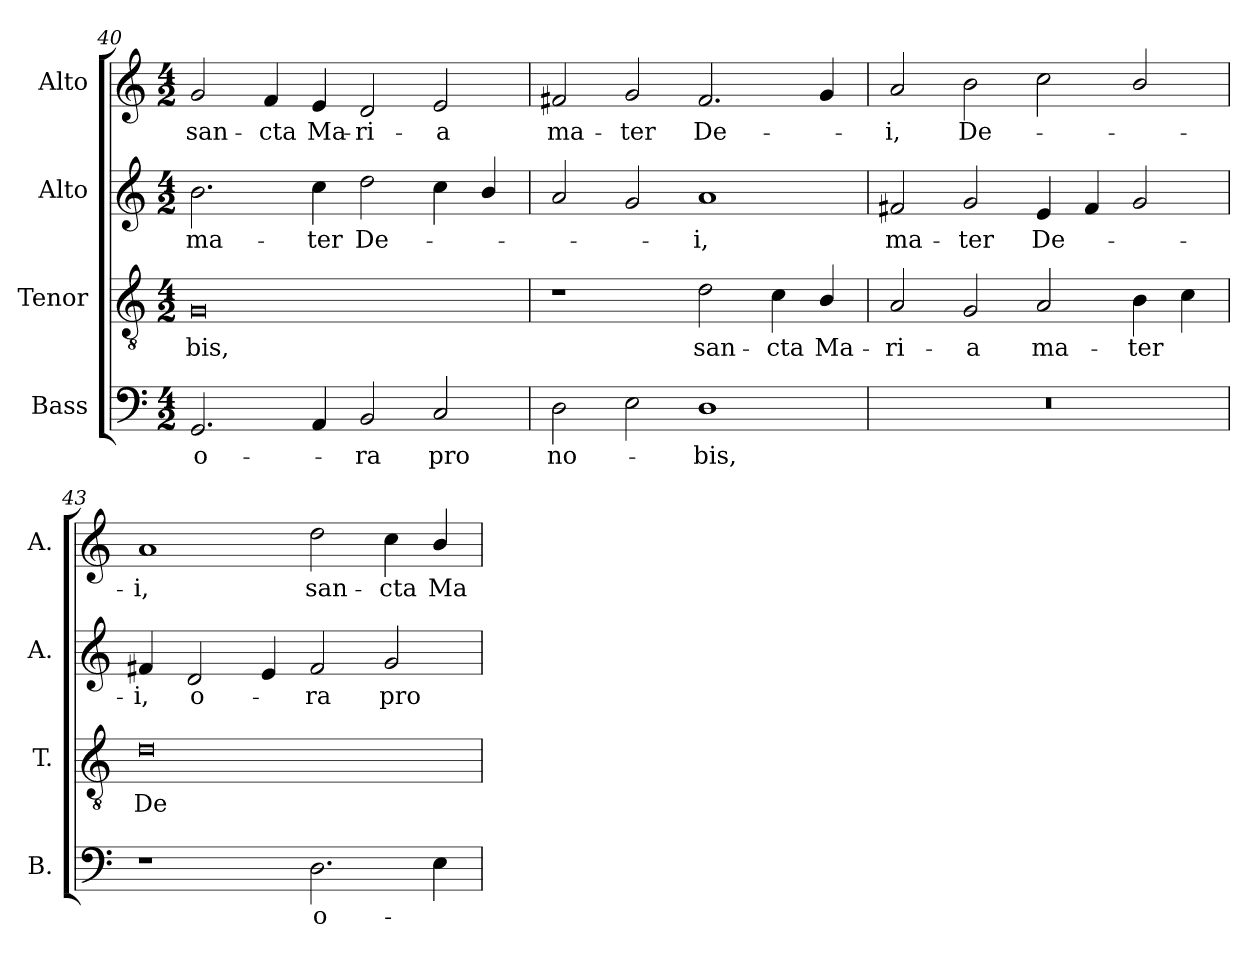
**kern	**text	**kern	**text	**kern	**text	**kern	**text
*part4	*part4	*part3	*part3	*part2	*part2	*part1	*part1
*staff4	*staff4	*staff3	*staff3	*staff2	*staff2	*staff1	*staff1
*I"Bass	*	*I"Tenor	*	*I"Alto	*	*I"Alto	*
*I'B.	*	*I'T.	*	*I'A.	*	*I'A.	*
*clefF4	*	*clefGv2	*	*clefG2	*	*clefG2	*
*	*	*ITrd7c12	*	*	*	*	*
*k[]	*	*k[]	*	*k[]	*	*k[]	*
*C:	*	*C:	*	*C:	*	*C:	*
*M4/2	*	*M4/2	*	*M4/2	*	*M4/2	*
=40	=40	=40	=40	=40	=40	=40	=40
!	!LO:LY:b:color=#000000	!	!	!	!	!	!
!	!	!	!LO:LY:b:color=#000000	!	!	!	!
!	!	!	!	!	!LO:LY:b:color=#000000	!	!
!	!	!	!	!	!	!	!LO:LY:b:color=#000000
2.GGi/	o-	0GGi	-bis,	2.bi\	ma-	2gi/	san-
!	!	!	!	!	!	!	!LO:LY:b:color=#000000
.	.	.	.	.	.	4fi/	-cta
!	!	!	!	!	!LO:LY:b:color=#000000	!	!
!	!	!	!	!	!	!	!LO:LY:b:color=#000000
4AAi/	.	.	.	4cci\	-ter	4ei/	Ma-
!	!LO:LY:b:color=#000000	!	!	!	!	!	!
!	!	!	!	!	!LO:LY:b:color=#000000	!	!
!	!	!	!	!	!	!	!LO:LY:b:color=#000000
2BBi/	-ra	.	.	2ddi\	De-	2di/	-ri-
!	!LO:LY:b:color=#000000	!	!	!	!	!	!
!	!	!	!	!	!	!	!LO:LY:b:color=#000000
2Ci/	pro	.	.	4cci\	.	2ei/	-a
.	.	.	.	4bi/	.	.	.
=41	=41	=41	=41	=41	=41	=41	=41
!	!LO:LY:b:color=#000000	!	!	!	!	!	!
!	!	!	!	!	!	!	!LO:LY:b:color=#000000
2Di\	no-	1r	.	2ai/	.	2f#Xi/	ma-
!	!	!	!	!	!	!	!LO:LY:b:color=#000000
2Ei\	.	.	.	2gi/	.	2gi/	-ter
!	!LO:LY:b:color=#000000	!	!	!	!	!	!
!	!	!	!LO:LY:b:color=#000000	!	!	!	!
!	!	!	!	!	!LO:LY:b:color=#000000	!	!
!	!	!	!	!	!	!	!LO:LY:b:color=#000000
1Di	-bis,	2Di\	san-	1ai	-i,	2.f#i/	De-
!	!	!	!LO:LY:b:color=#000000	!	!	!	!
.	.	4Ci\	-cta	.	.	.	.
!	!	!	!LO:LY:b:color=#000000	!	!	!	!
.	.	4BBi/	Ma-	.	.	4gi/	.
!!LO:LB:g=z
=42	=42	=42	=42	=42	=42	=42	=42
!LO:N:vis=1	!	!	!	!	!	!	!
!	!	!	!LO:LY:b:color=#000000	!	!	!	!
!	!	!	!	!	!LO:LY:b:color=#000000	!	!
!	!	!	!	!	!	!	!LO:LY:b:color=#000000
0r	.	2AAi/	-ri-	2f#Xi/	ma-	2ai/	-i,
!	!	!	!LO:LY:b:color=#000000	!	!	!	!
!	!	!	!	!	!LO:LY:b:color=#000000	!	!
!	!	!	!	!	!	!	!LO:LY:b:color=#000000
.	.	2GGi/	-a	2gi/	-ter	2bi\	De-
!	!	!	!LO:LY:b:color=#000000	!	!	!	!
!	!	!	!	!	!LO:LY:b:color=#000000	!	!
.	.	2AAi/	ma-	4ei/	De-	2cci\	.
.	.	.	.	4f#i/	.	.	.
!	!	!	!LO:LY:b:color=#000000	!	!	!	!
.	.	4BBi\	-ter	2gi/	.	2bi/	.
.	.	4Ci\	.	.	.	.	.
=43	=43	=43	=43	=43	=43	=43	=43
!	!	!	!LO:LY:b:color=#000000	!	!	!	!
!	!	!	!	!	!LO:LY:b:color=#000000	!	!
!	!	!	!	!	!	!	!LO:LY:b:color=#000000
1r	.	0Di	De-	4f#Xi/	-i,	1ai	-i,
!	!	!	!	!	!LO:LY:b:color=#000000	!	!
.	.	.	.	2di/	o-	.	.
.	.	.	.	4ei/	.	.	.
!	!LO:LY:b:color=#000000	!	!	!	!	!	!
!	!	!	!	!	!LO:LY:b:color=#000000	!	!
!	!	!	!	!	!	!	!LO:LY:b:color=#000000
2.Di\	o-	.	.	2f#i/	-ra	2ddi\	san-
!	!	!	!	!	!LO:LY:b:color=#000000	!	!
!	!	!	!	!	!	!	!LO:LY:b:color=#000000
.	.	.	.	2gi/	pro	4cci\	-cta
!	!	!	!	!	!	!	!LO:LY:b:color=#000000
4Ei\	.	.	.	.	.	4bi/	Ma-
=	=	=	=	=	=	=	=
*-	*-	*-	*-	*-	*-	*-	*-
